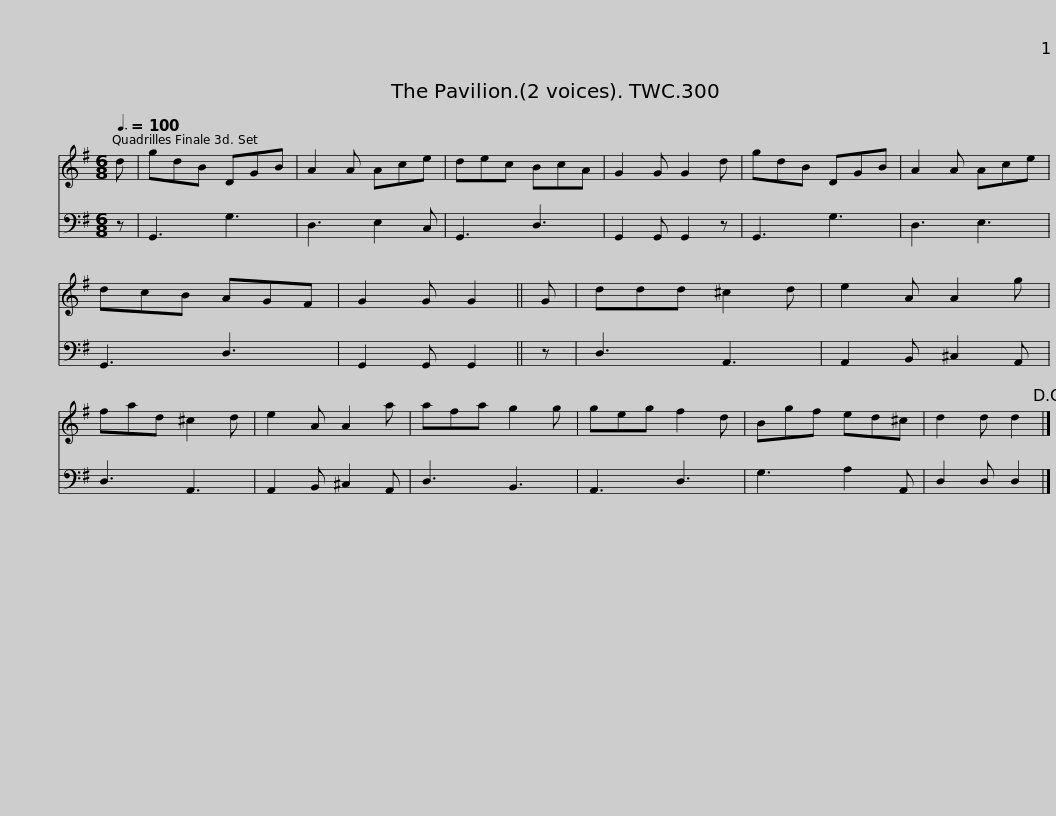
X:1
%%score 1 2
L:1/8
Q:3/8=100
M:6/8
I:linebreak $
K:G
V:1 treble
V:2 bass
V:1
 d | gdB DGB | A2 A Ace | dec BcA | G2 G G2 d | %5
 gdB DGB | A2 A Ace | dcB AGF |$ G2 G G2 || G | %10
 ddd ^c2 d | e2 A A2 g | fad ^c2 d | e2 A A2 a | afa g2 g | %15
 geg f2 d |$ Bgf ed^c | d2 d d2!D.C.! |] %18
V:2
 z | G,,3 G,3 | D,3 E,2 C, | G,,3 D,3 | G,,2 G,, G,,2 z | %5
 G,,3 G,3 | D,3 E,3 | G,,3 D,3 |$ G,,2 G,, G,,2 || z | %10
 D,3 A,,3 | A,,2 B,, ^C,2 A,, | D,3 A,,3 | A,,2 B,, ^C,2 A,, | D,3 B,,3 | %15
 A,,3 D,3 |$ G,3 A,2 A,, | D,2 D, D,2 |] %18
